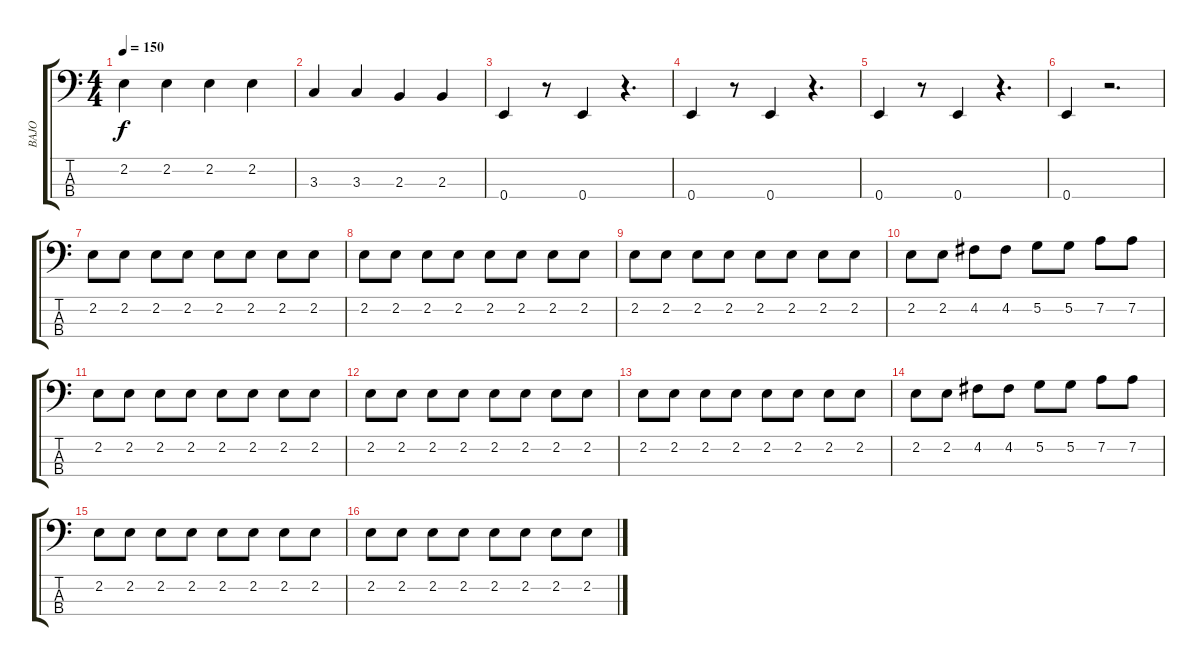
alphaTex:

\track ("BAJO" "BAJO") {instrument electricbassfinger}
\staff {score tabs}
\tuning (G2 D2 A1 E1) {hide}
\ts (4 4)
\tempo 150
\clef f4
\ks c
2.2.4{dy f} 2.2.4 2.2.4 2.2.4 |
3.3.4 3.3.4 2.3.4 2.3.4 |
0.4.4 r.8 0.4.4 r.4{d} |
0.4.4 r.8 0.4.4 r.4{d} |
0.4.4 r.8 0.4.4 r.4{d} |
0.4.4 r.2{d} |
2.2.8 2.2.8 2.2.8 2.2.8 2.2.8 2.2.8 2.2.8 2.2.8 |
2.2.8 2.2.8 2.2.8 2.2.8 2.2.8 2.2.8 2.2.8 2.2.8 |
2.2.8 2.2.8 2.2.8 2.2.8 2.2.8 2.2.8 2.2.8 2.2.8 |
2.2.8 2.2.8 4.2.8 4.2.8 5.2.8 5.2.8 7.2.8 7.2.8 |
2.2.8 2.2.8 2.2.8 2.2.8 2.2.8 2.2.8 2.2.8 2.2.8 |
2.2.8 2.2.8 2.2.8 2.2.8 2.2.8 2.2.8 2.2.8 2.2.8 |
2.2.8 2.2.8 2.2.8 2.2.8 2.2.8 2.2.8 2.2.8 2.2.8 |
2.2.8 2.2.8 4.2.8 4.2.8 5.2.8 5.2.8 7.2.8 7.2.8 |
2.2.8 2.2.8 2.2.8 2.2.8 2.2.8 2.2.8 2.2.8 2.2.8 |
2.2.8 2.2.8 2.2.8 2.2.8 2.2.8 2.2.8 2.2.8 2.2.8
